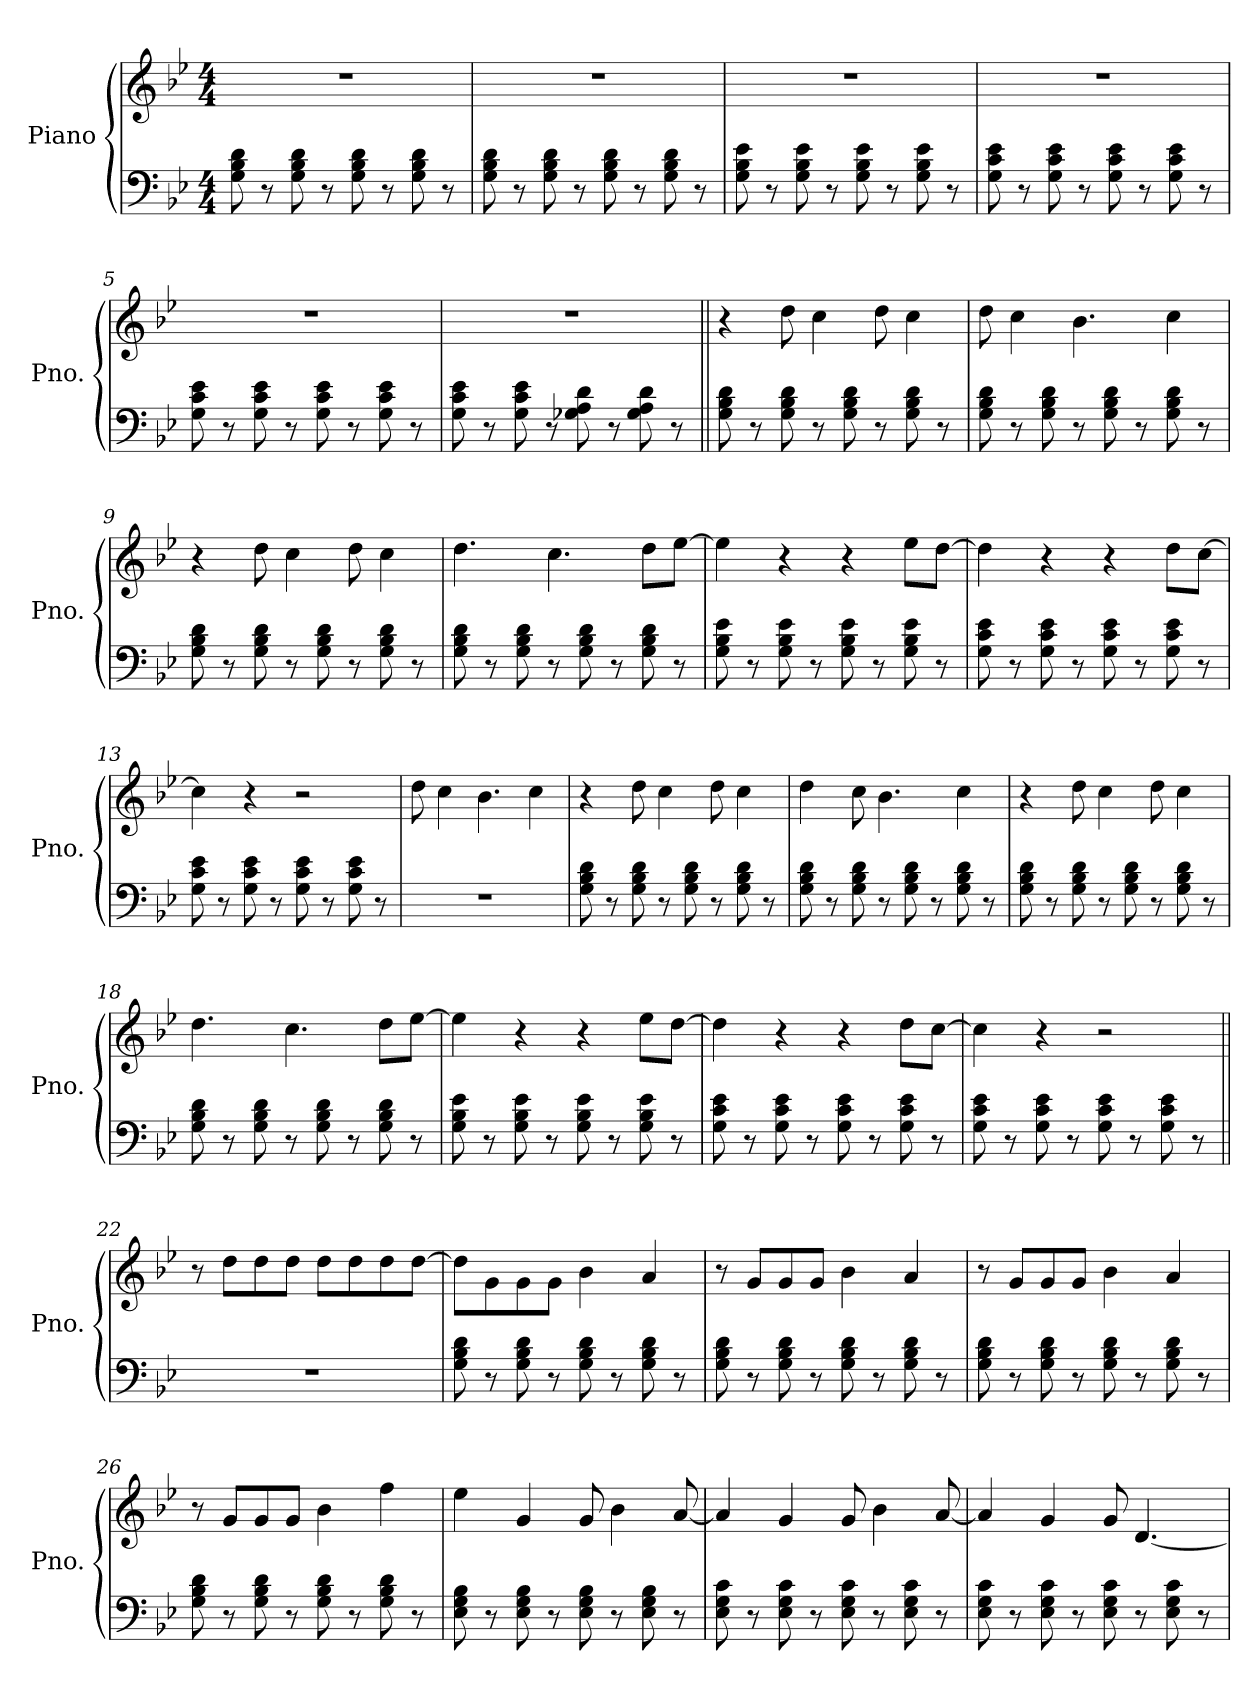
**kern	**kern
*part1	*part1
*staff2	*staff1
*I"Piano	*
*I'Pno.	*
*clefF4	*clefG2
*k[b-e-]	*k[b-e-]
*M4/4	*M4/4
*MM158	*MM158
=1	=1
8G\ 8B-\ 8d\	1r
8r	.
8G\ 8B-\ 8d\	.
8r	.
8G\ 8B-\ 8d\	.
8r	.
8G\ 8B-\ 8d\	.
8r	.
=2	=2
8G\ 8B-\ 8d\	1r
8r	.
8G\ 8B-\ 8d\	.
8r	.
8G\ 8B-\ 8d\	.
8r	.
8G\ 8B-\ 8d\	.
8r	.
=3	=3
8G\ 8B-\ 8e-\	1r
8r	.
8G\ 8B-\ 8e-\	.
8r	.
8G\ 8B-\ 8e-\	.
8r	.
8G\ 8B-\ 8e-\	.
8r	.
=4	=4
8G\ 8c\ 8e-\	1r
8r	.
8G\ 8c\ 8e-\	.
8r	.
8G\ 8c\ 8e-\	.
8r	.
8G\ 8c\ 8e-\	.
8r	.
=5	=5
8G\ 8c\ 8e-\	1r
8r	.
8G\ 8c\ 8e-\	.
8r	.
8G\ 8c\ 8e-\	.
8r	.
8G\ 8c\ 8e-\	.
8r	.
!!LO:LB:g=z
=6	=6
8G\ 8c\ 8e-\	1r
8r	.
8G\ 8c\ 8e-\	.
8r	.
8G-X\ 8A\ 8d\	.
8r	.
8G-\ 8A\ 8d\	.
8r	.
=7||	=7||
8G\ 8B-\ 8d\	4r
8r	.
8G\ 8B-\ 8d\	8dd\
8r	4cc\
8G\ 8B-\ 8d\	.
8r	8dd\
8G\ 8B-\ 8d\	4cc\
8r	.
=8	=8
8G\ 8B-\ 8d\	8dd\
8r	4cc\
8G\ 8B-\ 8d\	.
8r	4.b-\
8G\ 8B-\ 8d\	.
8r	.
8G\ 8B-\ 8d\	4cc\
8r	.
=9	=9
8G\ 8B-\ 8d\	4r
8r	.
8G\ 8B-\ 8d\	8dd\
8r	4cc\
8G\ 8B-\ 8d\	.
8r	8dd\
8G\ 8B-\ 8d\	4cc\
8r	.
=10	=10
8G\ 8B-\ 8d\	4.dd\
8r	.
8G\ 8B-\ 8d\	.
8r	4.cc\
8G\ 8B-\ 8d\	.
8r	.
8G\ 8B-\ 8d\	8dd\L
8r	[8ee-\J
!!LO:LB:g=z
=11	=11
8G\ 8B-\ 8e-\	4ee-\]
8r	.
8G\ 8B-\ 8e-\	4r
8r	.
8G\ 8B-\ 8e-\	4r
8r	.
8G\ 8B-\ 8e-\	8ee-\L
8r	[8dd\J
=12	=12
8G\ 8c\ 8e-\	4dd\]
8r	.
8G\ 8c\ 8e-\	4r
8r	.
8G\ 8c\ 8e-\	4r
8r	.
8G\ 8c\ 8e-\	8dd\L
8r	[8cc\J
=13	=13
8G\ 8c\ 8e-\	4cc\]
8r	.
8G\ 8c\ 8e-\	4r
8r	.
8G\ 8c\ 8e-\	2r
8r	.
8G\ 8c\ 8e-\	.
8r	.
=14	=14
1r	8dd\
.	4cc\
.	4.b-\
.	4cc\
=15	=15
8G\ 8B-\ 8d\	4r
8r	.
8G\ 8B-\ 8d\	8dd\
8r	4cc\
8G\ 8B-\ 8d\	.
8r	8dd\
8G\ 8B-\ 8d\	4cc\
8r	.
=16	=16
8G\ 8B-\ 8d\	4dd\
8r	.
8G\ 8B-\ 8d\	8cc\
8r	4.b-\
8G\ 8B-\ 8d\	.
8r	.
8G\ 8B-\ 8d\	4cc\
8r	.
!!LO:LB:g=z
=17	=17
8G\ 8B-\ 8d\	4r
8r	.
8G\ 8B-\ 8d\	8dd\
8r	4cc\
8G\ 8B-\ 8d\	.
8r	8dd\
8G\ 8B-\ 8d\	4cc\
8r	.
=18	=18
8G\ 8B-\ 8d\	4.dd\
8r	.
8G\ 8B-\ 8d\	.
8r	4.cc\
8G\ 8B-\ 8d\	.
8r	.
8G\ 8B-\ 8d\	8dd\L
8r	[8ee-\J
=19	=19
8G\ 8B-\ 8e-\	4ee-\]
8r	.
8G\ 8B-\ 8e-\	4r
8r	.
8G\ 8B-\ 8e-\	4r
8r	.
8G\ 8B-\ 8e-\	8ee-\L
8r	[8dd\J
=20	=20
8G\ 8c\ 8e-\	4dd\]
8r	.
8G\ 8c\ 8e-\	4r
8r	.
8G\ 8c\ 8e-\	4r
8r	.
8G\ 8c\ 8e-\	8dd\L
8r	[8cc\J
=21	=21
8G\ 8c\ 8e-\	4cc\]
8r	.
8G\ 8c\ 8e-\	4r
8r	.
8G\ 8c\ 8e-\	2r
8r	.
8G\ 8c\ 8e-\	.
8r	.
!!LO:LB:g=z
=22||	=22||
1r	8r
.	8dd\L
.	8dd\
.	8dd\J
.	8dd\L
.	8dd\
.	8dd\
.	[8dd\J
=23	=23
8G\ 8B-\ 8d\	8dd\L]
8r	8g\
8G\ 8B-\ 8d\	8g\
8r	8g\J
8G\ 8B-\ 8d\	4b-\
8r	.
8G\ 8B-\ 8d\	4a/
8r	.
=24	=24
8G\ 8B-\ 8d\	8r
8r	8g/L
8G\ 8B-\ 8d\	8g/
8r	8g/J
8G\ 8B-\ 8d\	4b-\
8r	.
8G\ 8B-\ 8d\	4a/
8r	.
=25	=25
8G\ 8B-\ 8d\	8r
8r	8g/L
8G\ 8B-\ 8d\	8g/
8r	8g/J
8G\ 8B-\ 8d\	4b-\
8r	.
8G\ 8B-\ 8d\	4a/
8r	.
=26	=26
8G\ 8B-\ 8d\	8r
8r	8g/L
8G\ 8B-\ 8d\	8g/
8r	8g/J
8G\ 8B-\ 8d\	4b-\
8r	.
8G\ 8B-\ 8d\	4ff\
8r	.
!!LO:PB:g=z
=27	=27
8E-\ 8G\ 8B-\	4ee-\
8r	.
8E-\ 8G\ 8B-\	4g/
8r	.
8E-\ 8G\ 8B-\	8g/
8r	4b-\
8E-\ 8G\ 8B-\	.
8r	[8a/
=28	=28
8E-\ 8G\ 8c\	4a/]
8r	.
8E-\ 8G\ 8c\	4g/
8r	.
8E-\ 8G\ 8c\	8g/
8r	4b-\
8E-\ 8G\ 8c\	.
8r	[8a/
=29	=29
8E-\ 8G\ 8c\	4a/]
8r	.
8E-\ 8G\ 8c\	4g/
8r	.
8E-\ 8G\ 8c\	8g/
8r	[4.d/
8E-\ 8G\ 8c\	.
8r	.
=	=
*-	*-
